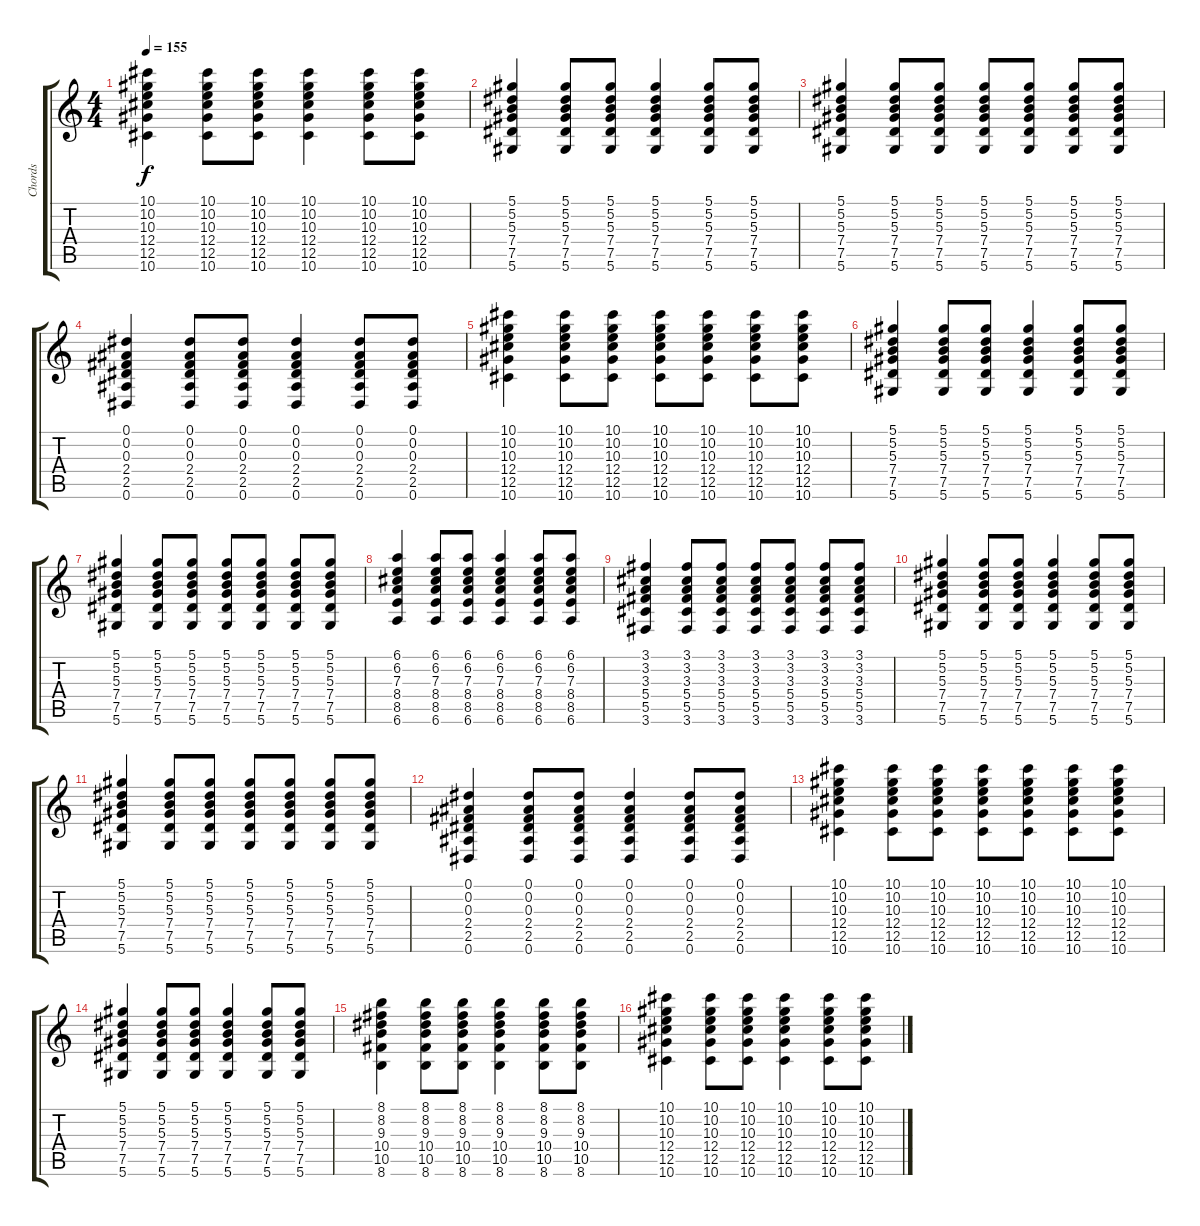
\track ("Chords" "Chords") {instrument acousticguitarsteel}
\staff {score tabs}
\tuning (Eb4 Bb3 Gb3 Db3 Ab2 Eb2) {hide}
\ts (4 4)
\tempo 155
\clef g2
\ks c
(10.1 10.2 10.3 12.4 12.5 10.6).4{dy f} (10.1 10.2 10.3 12.4 12.5 10.6).8 (10.1 10.2 10.3 12.4 12.5 10.6).8 (10.1 10.2 10.3 12.4 12.5 10.6).4 (10.1 10.2 10.3 12.4 12.5 10.6).8 (10.1 10.2 10.3 12.4 12.5 10.6).8 |
(5.1 5.2 5.3 7.4 7.5 5.6).4 (5.1 5.2 5.3 7.4 7.5 5.6).8 (5.1 5.2 5.3 7.4 7.5 5.6).8 (5.1 5.2 5.3 7.4 7.5 5.6).4 (5.1 5.2 5.3 7.4 7.5 5.6).8 (5.1 5.2 5.3 7.4 7.5 5.6).8 |
(5.1 5.2 5.3 7.4 7.5 5.6).4 (5.1 5.2 5.3 7.4 7.5 5.6).8 (5.1 5.2 5.3 7.4 7.5 5.6).8 (5.1 5.2 5.3 7.4 7.5 5.6).8 (5.1 5.2 5.3 7.4 7.5 5.6).8 (5.1 5.2 5.3 7.4 7.5 5.6).8 (5.1 5.2 5.3 7.4 7.5 5.6).8 |
(0.1 0.2 0.3 2.4 2.5 0.6).4 (0.1 0.2 0.3 2.4 2.5 0.6).8 (0.1 0.2 0.3 2.4 2.5 0.6).8 (0.1 0.2 0.3 2.4 2.5 0.6).4 (0.1 0.2 0.3 2.4 2.5 0.6).8 (0.1 0.2 0.3 2.4 2.5 0.6).8 |
(10.1 10.2 10.3 12.4 12.5 10.6).4 (10.1 10.2 10.3 12.4 12.5 10.6).8 (10.1 10.2 10.3 12.4 12.5 10.6).8 (10.1 10.2 10.3 12.4 12.5 10.6).8 (10.1 10.2 10.3 12.4 12.5 10.6).8 (10.1 10.2 10.3 12.4 12.5 10.6).8 (10.1 10.2 10.3 12.4 12.5 10.6).8 |
(5.1 5.2 5.3 7.4 7.5 5.6).4 (5.1 5.2 5.3 7.4 7.5 5.6).8 (5.1 5.2 5.3 7.4 7.5 5.6).8 (5.1 5.2 5.3 7.4 7.5 5.6).4 (5.1 5.2 5.3 7.4 7.5 5.6).8 (5.1 5.2 5.3 7.4 7.5 5.6).8 |
(5.1 5.2 5.3 7.4 7.5 5.6).4 (5.1 5.2 5.3 7.4 7.5 5.6).8 (5.1 5.2 5.3 7.4 7.5 5.6).8 (5.1 5.2 5.3 7.4 7.5 5.6).8 (5.1 5.2 5.3 7.4 7.5 5.6).8 (5.1 5.2 5.3 7.4 7.5 5.6).8 (5.1 5.2 5.3 7.4 7.5 5.6).8 |
(6.1 6.2 7.3 8.4 8.5 6.6).4 (6.1 6.2 7.3 8.4 8.5 6.6).8 (6.1 6.2 7.3 8.4 8.5 6.6).8 (6.1 6.2 7.3 8.4 8.5 6.6).4 (6.1 6.2 7.3 8.4 8.5 6.6).8 (6.1 6.2 7.3 8.4 8.5 6.6).8 |
(3.1 3.2 3.3 5.4 5.5 3.6).4 (3.1 3.2 3.3 5.4 5.5 3.6).8 (3.1 3.2 3.3 5.4 5.5 3.6).8 (3.1 3.2 3.3 5.4 5.5 3.6).8 (3.1 3.2 3.3 5.4 5.5 3.6).8 (3.1 3.2 3.3 5.4 5.5 3.6).8 (3.1 3.2 3.3 5.4 5.5 3.6).8 |
(5.1 5.2 5.3 7.4 7.5 5.6).4 (5.1 5.2 5.3 7.4 7.5 5.6).8 (5.1 5.2 5.3 7.4 7.5 5.6).8 (5.1 5.2 5.3 7.4 7.5 5.6).4 (5.1 5.2 5.3 7.4 7.5 5.6).8 (5.1 5.2 5.3 7.4 7.5 5.6).8 |
(5.1 5.2 5.3 7.4 7.5 5.6).4 (5.1 5.2 5.3 7.4 7.5 5.6).8 (5.1 5.2 5.3 7.4 7.5 5.6).8 (5.1 5.2 5.3 7.4 7.5 5.6).8 (5.1 5.2 5.3 7.4 7.5 5.6).8 (5.1 5.2 5.3 7.4 7.5 5.6).8 (5.1 5.2 5.3 7.4 7.5 5.6).8 |
(0.1 0.2 0.3 2.4 2.5 0.6).4 (0.1 0.2 0.3 2.4 2.5 0.6).8 (0.1 0.2 0.3 2.4 2.5 0.6).8 (0.1 0.2 0.3 2.4 2.5 0.6).4 (0.1 0.2 0.3 2.4 2.5 0.6).8 (0.1 0.2 0.3 2.4 2.5 0.6).8 |
(10.1 10.2 10.3 12.4 12.5 10.6).4 (10.1 10.2 10.3 12.4 12.5 10.6).8 (10.1 10.2 10.3 12.4 12.5 10.6).8 (10.1 10.2 10.3 12.4 12.5 10.6).8 (10.1 10.2 10.3 12.4 12.5 10.6).8 (10.1 10.2 10.3 12.4 12.5 10.6).8 (10.1 10.2 10.3 12.4 12.5 10.6).8 |
(5.1 5.2 5.3 7.4 7.5 5.6).4 (5.1 5.2 5.3 7.4 7.5 5.6).8 (5.1 5.2 5.3 7.4 7.5 5.6).8 (5.1 5.2 5.3 7.4 7.5 5.6).4 (5.1 5.2 5.3 7.4 7.5 5.6).8 (5.1 5.2 5.3 7.4 7.5 5.6).8 |
(8.1 8.2 9.3 10.4 10.5 8.6).4 (8.1 8.2 9.3 10.4 10.5 8.6).8 (8.1 8.2 9.3 10.4 10.5 8.6).8 (8.1 8.2 9.3 10.4 10.5 8.6).4 (8.1 8.2 9.3 10.4 10.5 8.6).8 (8.1 8.2 9.3 10.4 10.5 8.6).8 |
(10.1 10.2 10.3 12.4 12.5 10.6).4 (10.1 10.2 10.3 12.4 12.5 10.6).8 (10.1 10.2 10.3 12.4 12.5 10.6).8 (10.1 10.2 10.3 12.4 12.5 10.6).4 (10.1 10.2 10.3 12.4 12.5 10.6).8 (10.1 10.2 10.3 12.4 12.5 10.6).8
